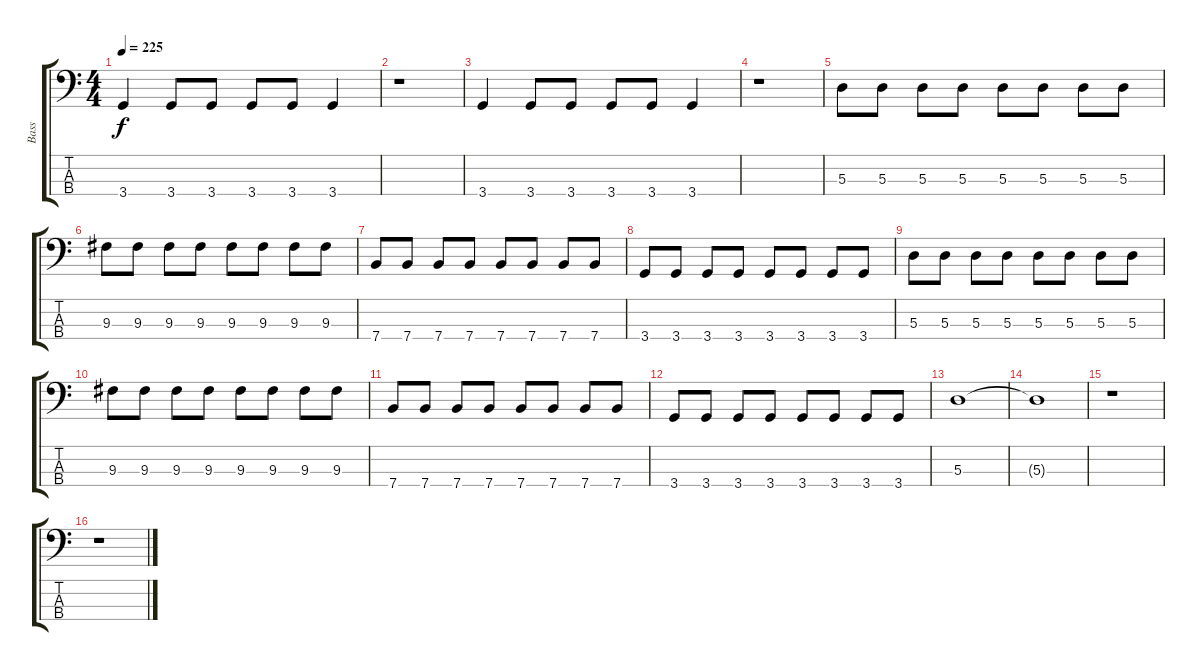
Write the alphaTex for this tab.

\track ("Bass" "Bass") {instrument electricbasspick}
\staff {score tabs}
\tuning (G2 D2 A1 E1) {hide}
\ts (4 4)
\tempo 225
\clef f4
\ks c
3.4.4{dy f} 3.4.8 3.4.8 3.4.8 3.4.8 3.4.4 |
r.1 |
3.4.4 3.4.8 3.4.8 3.4.8 3.4.8 3.4.4 |
r.1 |
5.3.8 5.3.8 5.3.8 5.3.8 5.3.8 5.3.8 5.3.8 5.3.8 |
9.3.8 9.3.8 9.3.8 9.3.8 9.3.8 9.3.8 9.3.8 9.3.8 |
7.4.8 7.4.8 7.4.8 7.4.8 7.4.8 7.4.8 7.4.8 7.4.8 |
3.4.8 3.4.8 3.4.8 3.4.8 3.4.8 3.4.8 3.4.8 3.4.8 |
5.3.8 5.3.8 5.3.8 5.3.8 5.3.8 5.3.8 5.3.8 5.3.8 |
9.3.8 9.3.8 9.3.8 9.3.8 9.3.8 9.3.8 9.3.8 9.3.8 |
7.4.8 7.4.8 7.4.8 7.4.8 7.4.8 7.4.8 7.4.8 7.4.8 |
3.4.8 3.4.8 3.4.8 3.4.8 3.4.8 3.4.8 3.4.8 3.4.8 |
5.3.1 |
5.3{t}.1 |
r.1 |
r.1
